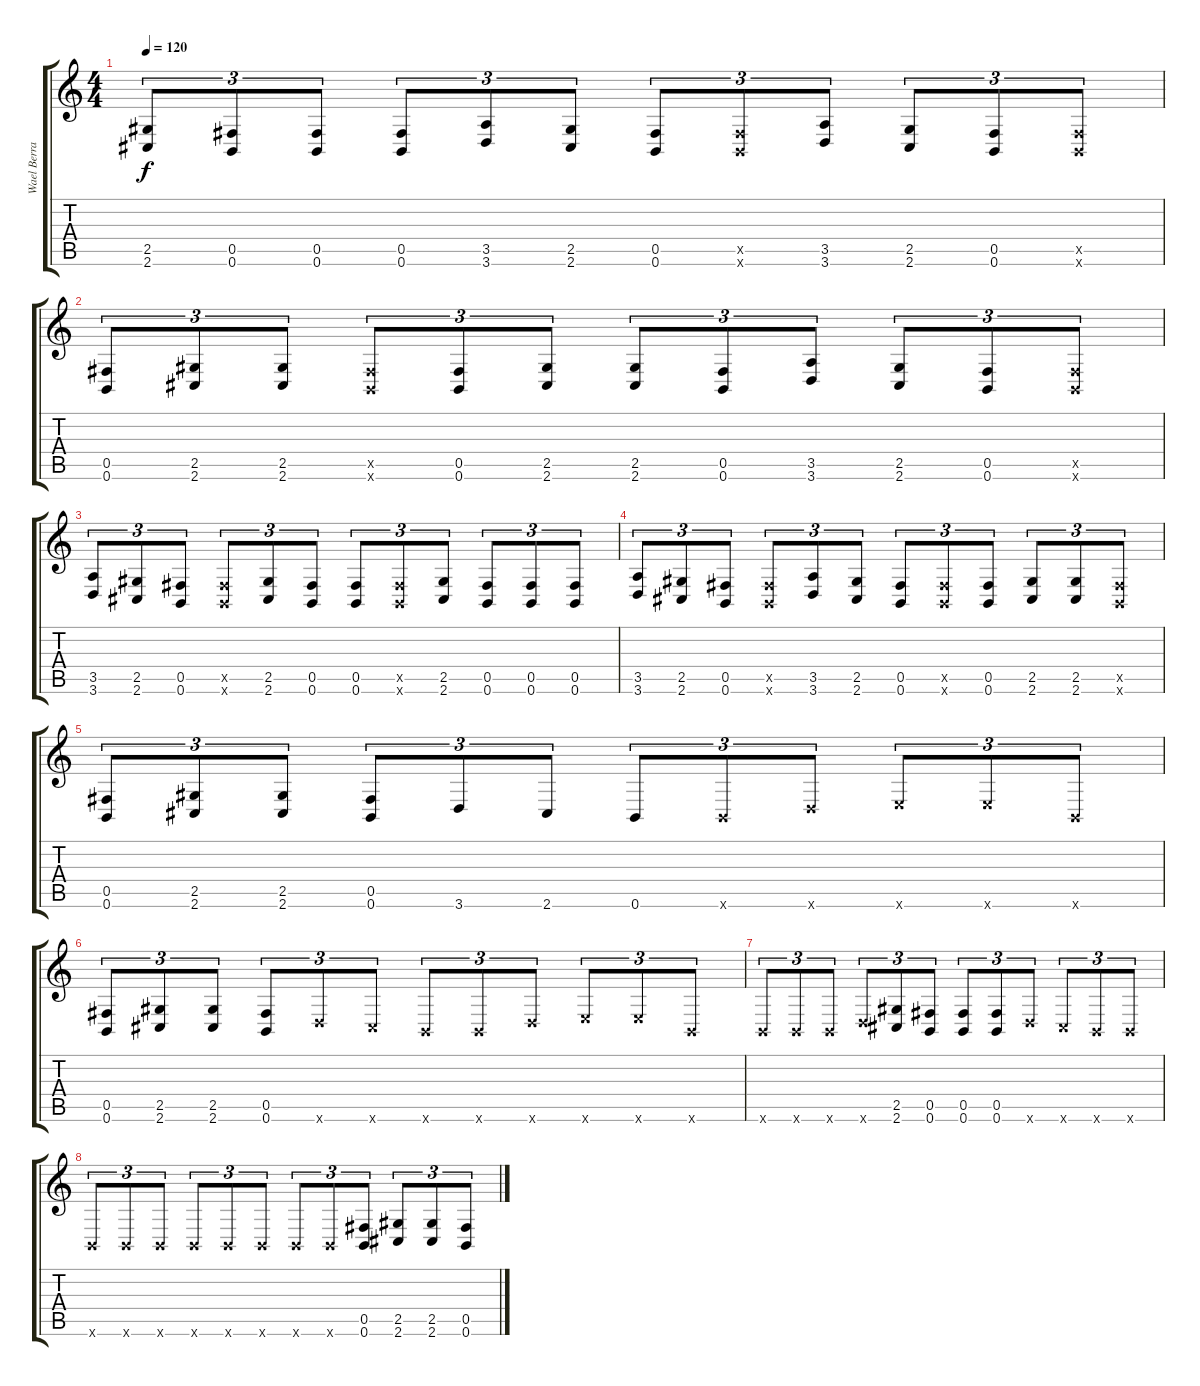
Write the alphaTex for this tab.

\track ("Wael Berrais" "Wael Berra") {instrument distortionguitar}
\staff {score tabs}
\tuning (Db4 Ab3 E3 B2 Gb2 B1) {hide}
\ts (4 4)
\tempo 120
\clef g2
\ks c
(2.5 2.6).8{tu (3 2) dy f} (0.5 0.6).8{tu (3 2)} (0.5 0.6).8{tu (3 2)} (0.5 0.6).8{tu (3 2)} (3.5 3.6).8{tu (3 2)} (2.5 2.6).8{tu (3 2)} (0.5 0.6).8{tu (3 2)} (0.5{x} 0.6{x}).8{tu (3 2)} (3.5 3.6).8{tu (3 2)} (2.5 2.6).8{tu (3 2)} (0.5 0.6).8{tu (3 2)} (0.5{x} 0.6{x}).8{tu (3 2)} |
(0.5 0.6).8{tu (3 2)} (2.5 2.6).8{tu (3 2)} (2.5 2.6).8{tu (3 2)} (0.5{x} 0.6{x}).8{tu (3 2)} (0.5 0.6).8{tu (3 2)} (2.5 2.6).8{tu (3 2)} (2.5 2.6).8{tu (3 2)} (0.5 0.6).8{tu (3 2)} (3.5 3.6).8{tu (3 2)} (2.5 2.6).8{tu (3 2)} (0.5 0.6).8{tu (3 2)} (0.5{x} 0.6{x}).8{tu (3 2)} |
(3.5 3.6).8{tu (3 2)} (2.5 2.6).8{tu (3 2)} (0.5 0.6).8{tu (3 2)} (0.5{x} 0.6{x}).8{tu (3 2)} (2.5 2.6).8{tu (3 2)} (0.5 0.6).8{tu (3 2)} (0.5 0.6).8{tu (3 2)} (0.5{x} 0.6{x}).8{tu (3 2)} (2.5 2.6).8{tu (3 2)} (0.5 0.6).8{tu (3 2)} (0.5 0.6).8{tu (3 2)} (0.5 0.6).8{tu (3 2)} |
(3.5 3.6).8{tu (3 2)} (2.5 2.6).8{tu (3 2)} (0.5 0.6).8{tu (3 2)} (0.5{x} 0.6{x}).8{tu (3 2)} (3.5 3.6).8{tu (3 2)} (2.5 2.6).8{tu (3 2)} (0.5 0.6).8{tu (3 2)} (0.5{x} 0.6{x}).8{tu (3 2)} (0.5 0.6).8{tu (3 2)} (2.5 2.6).8{tu (3 2)} (2.5 2.6).8{tu (3 2)} (0.5{x} 0.6{x}).8{tu (3 2)} |
(0.5 0.6).8{tu (3 2)} (2.5 2.6).8{tu (3 2)} (2.5 2.6).8{tu (3 2)} (0.5 0.6).8{tu (3 2)} 3.6.8{tu (3 2)} 2.6.8{tu (3 2)} 0.6.8{tu (3 2)} 0.6{x}.8{tu (3 2)} 3.6{x}.8{tu (3 2)} 5.6{x}.8{tu (3 2)} 5.6{x}.8{tu (3 2)} 0.6{x}.8{tu (3 2)} |
(0.5 0.6).8{tu (3 2)} (2.5 2.6).8{tu (3 2)} (2.5 2.6).8{tu (3 2)} (0.5 0.6).8{tu (3 2)} 3.6{x}.8{tu (3 2)} 2.6{x}.8{tu (3 2)} 0.6{x}.8{tu (3 2)} 0.6{x}.8{tu (3 2)} 3.6{x}.8{tu (3 2)} 5.6{x}.8{tu (3 2)} 5.6{x}.8{tu (3 2)} 0.6{x}.8{tu (3 2)} |
0.6{x}.8{tu (3 2)} 0.6{x}.8{tu (3 2)} 0.6{x}.8{tu (3 2)} 3.6{x}.8{tu (3 2)} (2.5 2.6).8{tu (3 2)} (0.5 0.6).8{tu (3 2)} (0.5 0.6).8{tu (3 2)} (0.5 0.6).8{tu (3 2)} 3.6{x}.8{tu (3 2)} 2.6{x}.8{tu (3 2)} 0.6{x}.8{tu (3 2)} 0.6{x}.8{tu (3 2)} |
0.6{x}.8{tu (3 2)} 0.6{x}.8{tu (3 2)} 0.6{x}.8{tu (3 2)} 0.6{x}.8{tu (3 2)} 0.6{x}.8{tu (3 2)} 0.6{x}.8{tu (3 2)} 0.6{x}.8{tu (3 2)} 0.6{x}.8{tu (3 2)} (0.5 0.6).8{tu (3 2)} (2.5 2.6).8{tu (3 2)} (2.5 2.6).8{tu (3 2)} (0.5 0.6).8{tu (3 2)}
